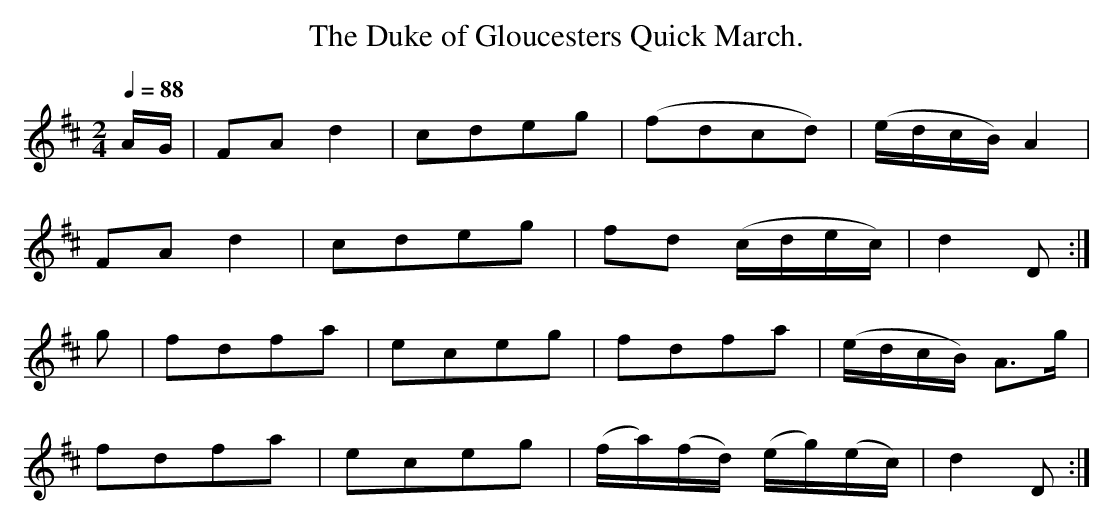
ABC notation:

X:1
T:The Duke of Gloucesters Quick March.
M:2/4
L:1/8
Q:1/4=88
K:D
A/G/ | FAd2 | cdeg | (fdcd) | (e/d/c/B/) A2 |
 FAd2 | cdeg | fd (c/d/e/c/) | d2 D :|
g | fdfa | eceg | fdfa | (e/d/c/B/) A>g |
 fdfa | eceg | (f/a/)(f/d/) (e/g/)(e/c/) | d2 D :|
